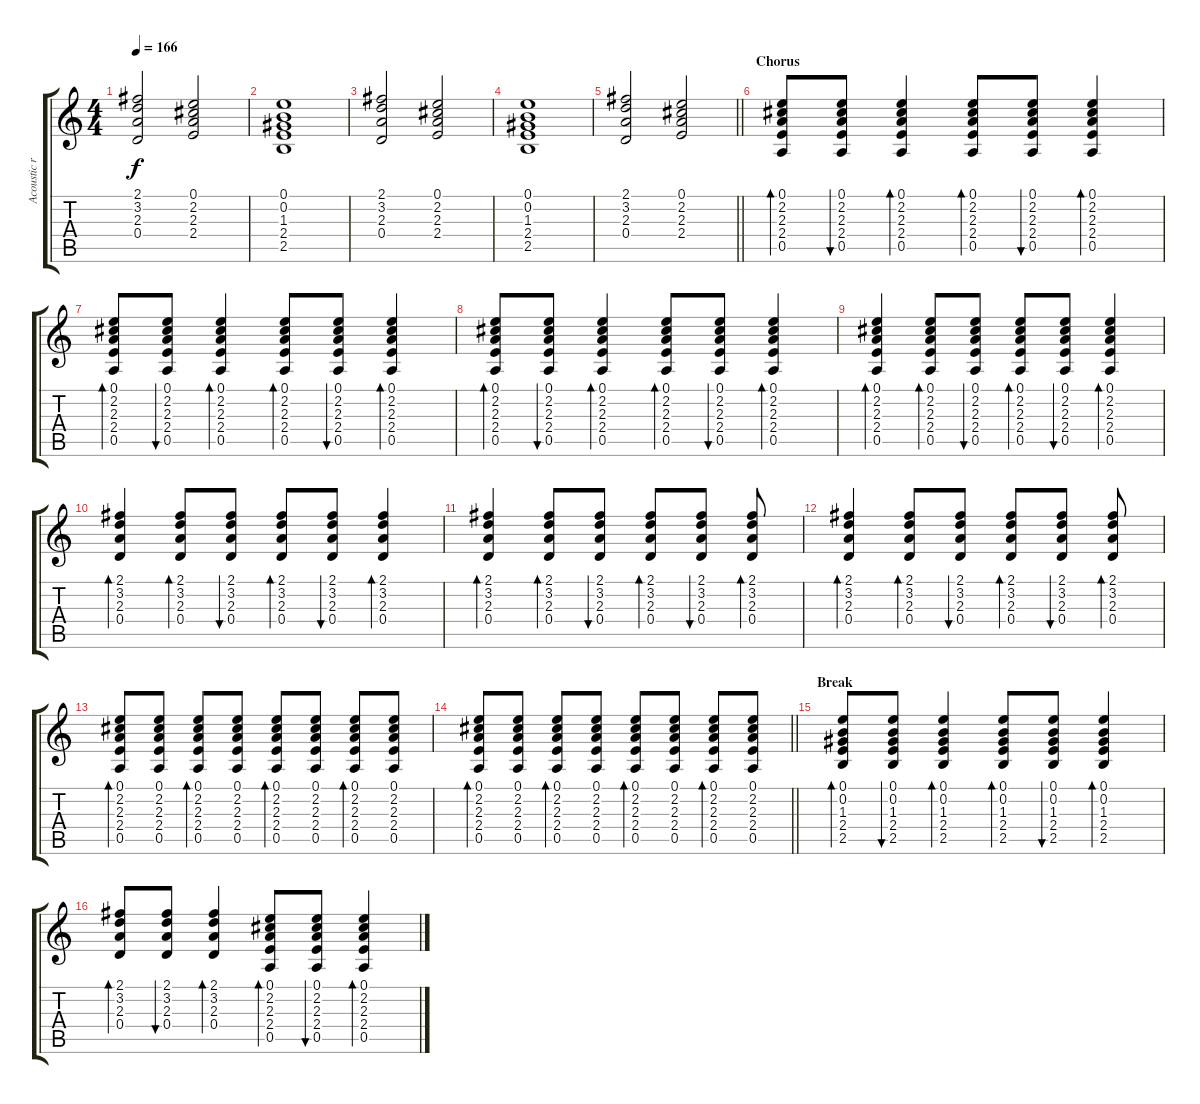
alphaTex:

\track ("Acoustic rhythm" "Acoustic r") {instrument acousticguitarsteel}
\staff {score tabs}
\tuning (E4 B3 G3 D3 A2 E2) {hide}
\ts (4 4)
\tempo 166
\clef g2
\ks c
(2.1 3.2 2.3 0.4).2{dy f} (0.1 2.2 2.3 2.4).2 |
(0.1 0.2 1.3 2.4 2.5).1 |
(2.1 3.2 2.3 0.4).2 (0.1 2.2 2.3 2.4).2 |
(0.1 0.2 1.3 2.4 2.5).1 |
\barLineRight lightlight
(2.1 3.2 2.3 0.4).2 (0.1 2.2 2.3 2.4).2 |
\section ("" "Chorus")
(0.1 2.2 2.3 2.4 0.5).8{bd 120} (0.1 2.2 2.3 2.4 0.5).8{bu 60} (0.1 2.2 2.3 2.4 0.5).4{bd 120} (0.1 2.2 2.3 2.4 0.5).8{bd 120} (0.1 2.2 2.3 2.4 0.5).8{bu 60} (0.1 2.2 2.3 2.4 0.5).4{bd 120} |
(0.1 2.2 2.3 2.4 0.5).8{bd 120} (0.1 2.2 2.3 2.4 0.5).8{bu 60} (0.1 2.2 2.3 2.4 0.5).4{bd 120} (0.1 2.2 2.3 2.4 0.5).8{bd 120} (0.1 2.2 2.3 2.4 0.5).8{bu 60} (0.1 2.2 2.3 2.4 0.5).4{bd 120} |
(0.1 2.2 2.3 2.4 0.5).8{bd 120} (0.1 2.2 2.3 2.4 0.5).8{bu 60} (0.1 2.2 2.3 2.4 0.5).4{bd 120} (0.1 2.2 2.3 2.4 0.5).8{bd 120} (0.1 2.2 2.3 2.4 0.5).8{bu 60} (0.1 2.2 2.3 2.4 0.5).4{bd 120} |
(0.1 2.2 2.3 2.4 0.5).4{bd 120} (0.1 2.2 2.3 2.4 0.5).8{bd 60} (0.1 2.2 2.3 2.4 0.5).8{bu 60} (0.1 2.2 2.3 2.4 0.5).8{bd 60} (0.1 2.2 2.3 2.4 0.5).8{bu 60} (0.1 2.2 2.3 2.4 0.5).4{bd 120} |
(2.1 3.2 2.3 0.4).4{bd 120} (2.1 3.2 2.3 0.4).8{bd 60} (2.1 3.2 2.3 0.4).8{bu 60} (2.1 3.2 2.3 0.4).8{bd 60} (2.1 3.2 2.3 0.4).8{bu 60} (2.1 3.2 2.3 0.4).4{bd 120} |
(2.1 3.2 2.3 0.4).4{bd 120} (2.1 3.2 2.3 0.4).8{bd 60} (2.1 3.2 2.3 0.4).8{bu 60} (2.1 3.2 2.3 0.4).8{bd 60} (2.1 3.2 2.3 0.4).8{bu 60} (2.1 3.2 2.3 0.4).8{bd 120} |
(2.1 3.2 2.3 0.4).4{bd 120} (2.1 3.2 2.3 0.4).8{bd 60} (2.1 3.2 2.3 0.4).8{bu 60} (2.1 3.2 2.3 0.4).8{bd 60} (2.1 3.2 2.3 0.4).8{bu 60} (2.1 3.2 2.3 0.4).8{bd 120} |
(0.1 2.2 2.3 2.4 0.5).8{bd 60} (0.1 2.2 2.3 2.4 0.5).8 (0.1 2.2 2.3 2.4 0.5).8{bd 60} (0.1 2.2 2.3 2.4 0.5).8 (0.1 2.2 2.3 2.4 0.5).8{bd 60} (0.1 2.2 2.3 2.4 0.5).8 (0.1 2.2 2.3 2.4 0.5).8{bd 60} (0.1 2.2 2.3 2.4 0.5).8 |
\barLineRight lightlight
(0.1 2.2 2.3 2.4 0.5).8{bd 60} (0.1 2.2 2.3 2.4 0.5).8 (0.1 2.2 2.3 2.4 0.5).8{bd 60} (0.1 2.2 2.3 2.4 0.5).8 (0.1 2.2 2.3 2.4 0.5).8{bd 60} (0.1 2.2 2.3 2.4 0.5).8 (0.1 2.2 2.3 2.4 0.5).8{bd 60} (0.1 2.2 2.3 2.4 0.5).8 |
\section ("" "Break")
(0.1 0.2 1.3 2.4 2.5).8{bd 120} (0.1 0.2 1.3 2.4 2.5).8{bu 60} (0.1 0.2 1.3 2.4 2.5).4{bd 120} (0.1 0.2 1.3 2.4 2.5).8{bd 120} (0.1 0.2 1.3 2.4 2.5).8{bu 60} (0.1 0.2 1.3 2.4 2.5).4{bd 120} |
(2.1 3.2 2.3 0.4).8{bd 120} (2.1 3.2 2.3 0.4).8{bu 60} (2.1 3.2 2.3 0.4).4{bd 120} (0.1 2.2 2.3 2.4 0.5).8{bd 120} (0.1 2.2 2.3 2.4 0.5).8{bu 60} (0.1 2.2 2.3 2.4 0.5).4{bd 120}
